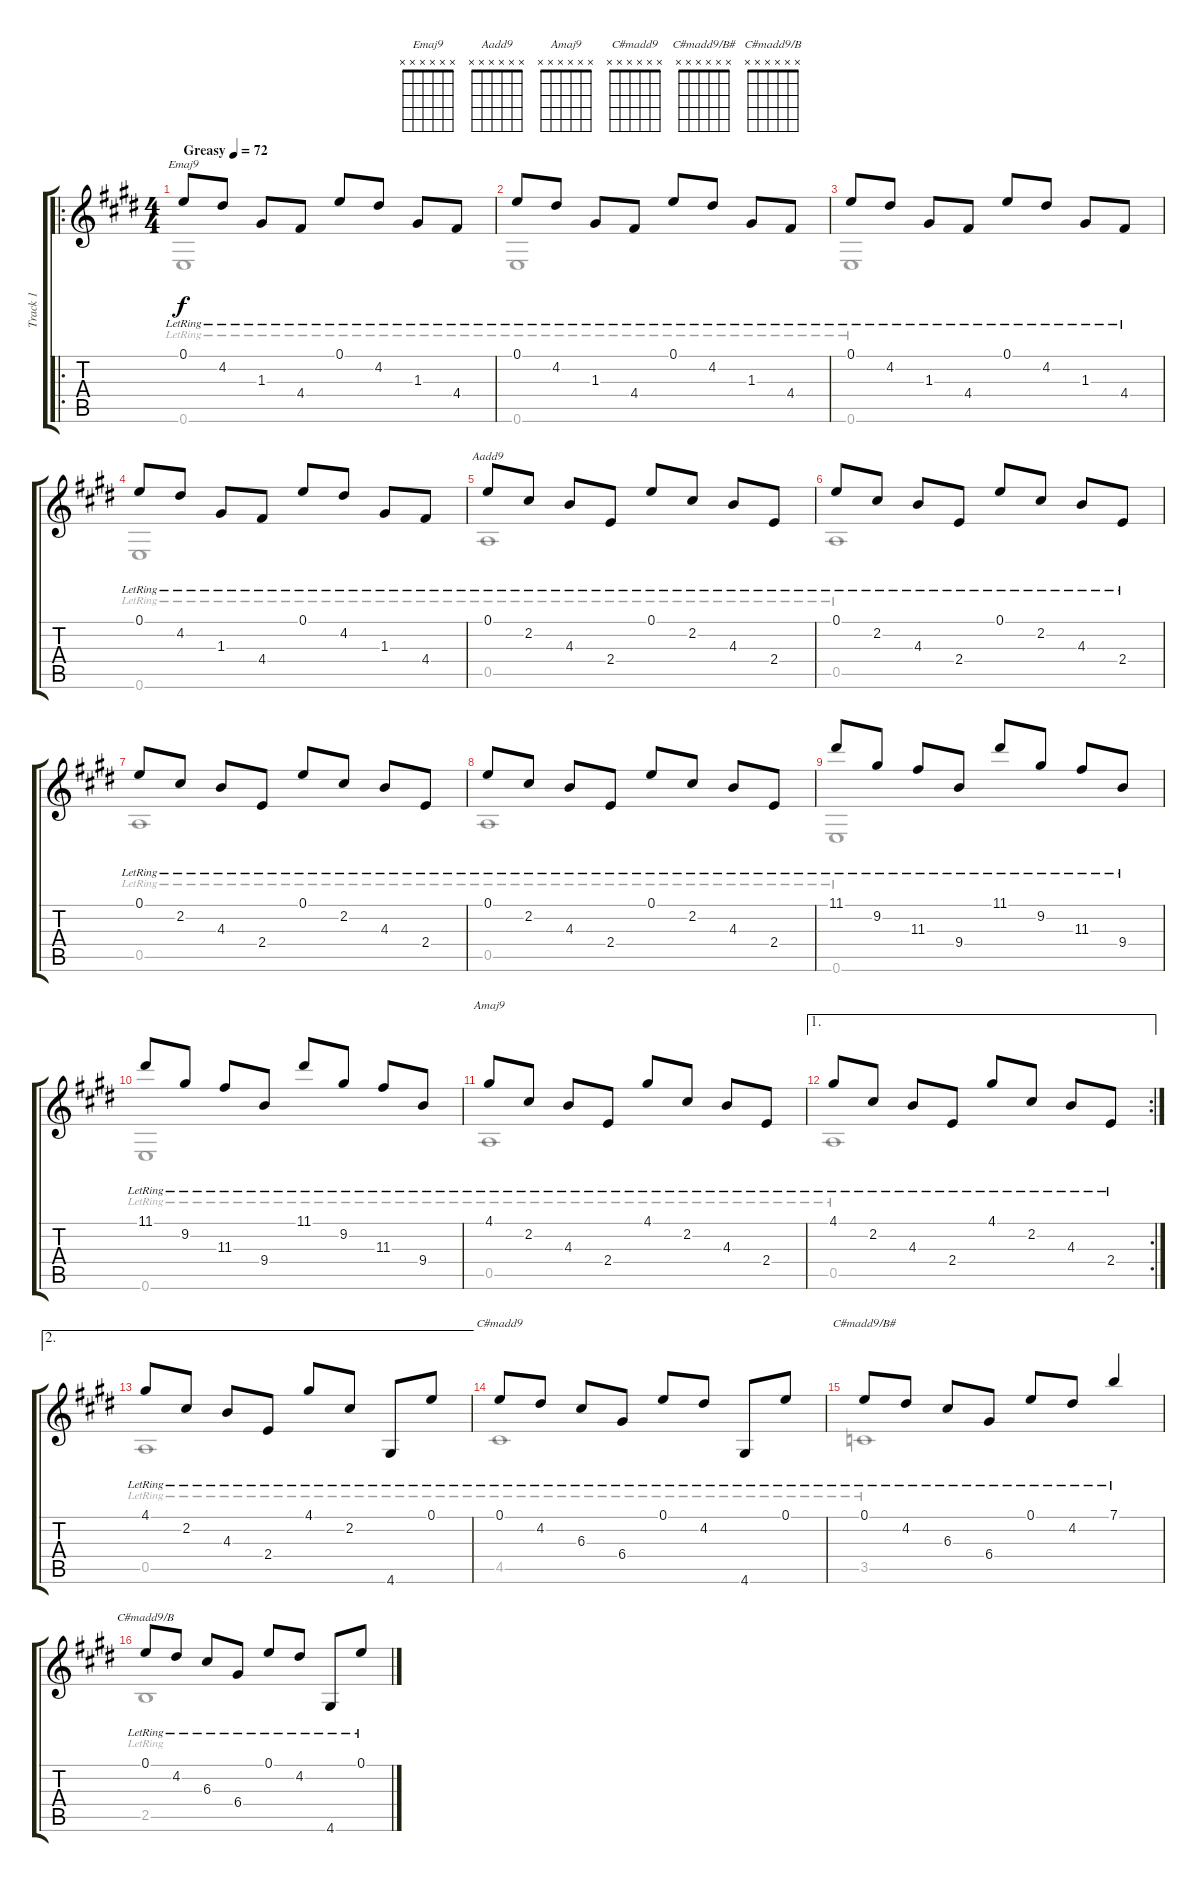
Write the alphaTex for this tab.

\track ("Track 1" "Track 1") {instrument acousticguitarsteel}
\staff {score tabs}
\tuning (E4 B3 G3 D3 A2 E2) {hide}
\chord ("Emaj9" x x x x x x)
\chord ("Aadd9" x x x x x x)
\chord ("Amaj9" x x x x x x)
\chord ("C#madd9" x x x x x x)
\chord ("C#madd9/B#" x x x x x x)
\chord ("C#madd9/B" x x x x x x)
\voice
\ro
\ts (4 4)
\tempo (72 "Greasy")
\clef g2
\ks e
0.1{lr}.8{ch "Emaj9" dy f instrument acousticguitarsteel} 4.2{lr}.8 1.3{lr}.8 4.4{lr}.8 0.1{lr}.8 4.2{lr}.8 1.3{lr}.8 4.4{lr}.8 |
\ks c#minor
0.1{lr}.8 4.2{lr}.8 1.3{lr}.8 4.4{lr}.8 0.1{lr}.8 4.2{lr}.8 1.3{lr}.8 4.4{lr}.8 |
0.1{lr}.8 4.2{lr}.8 1.3{lr}.8 4.4{lr}.8 0.1{lr}.8 4.2{lr}.8 1.3{lr}.8 4.4{lr}.8 |
0.1{lr}.8 4.2{lr}.8 1.3{lr}.8 4.4{lr}.8 0.1{lr}.8 4.2{lr}.8 1.3{lr}.8 4.4{lr}.8 |
\ks e
0.1{lr}.8{ch "Aadd9"} 2.2{lr}.8 4.3{lr}.8 2.4{lr}.8 0.1{lr}.8 2.2{lr}.8 4.3{lr}.8 2.4{lr}.8 |
\ks c#minor
0.1{lr}.8 2.2{lr}.8 4.3{lr}.8 2.4{lr}.8 0.1{lr}.8 2.2{lr}.8 4.3{lr}.8 2.4{lr}.8 |
0.1{lr}.8 2.2{lr}.8 4.3{lr}.8 2.4{lr}.8 0.1{lr}.8 2.2{lr}.8 4.3{lr}.8 2.4{lr}.8 |
0.1{lr}.8 2.2{lr}.8 4.3{lr}.8 2.4{lr}.8 0.1{lr}.8 2.2{lr}.8 4.3{lr}.8 2.4{lr}.8 |
\ks e
11.1{lr}.8 9.2{lr}.8 11.3{lr}.8 9.4{lr}.8 11.1{lr}.8 9.2{lr}.8 11.3{lr}.8 9.4{lr}.8 |
\ks c#minor
11.1{lr}.8 9.2{lr}.8 11.3{lr}.8 9.4{lr}.8 11.1{lr}.8 9.2{lr}.8 11.3{lr}.8 9.4{lr}.8 |
4.1{lr}.8{ch "Amaj9"} 2.2{lr}.8 4.3{lr}.8 2.4{lr}.8 4.1{lr}.8 2.2{lr}.8 4.3{lr}.8 2.4{lr}.8 |
\ae 1
\rc 2
4.1{lr}.8 2.2{lr}.8 4.3{lr}.8 2.4{lr}.8 4.1{lr}.8 2.2{lr}.8 4.3{lr}.8 2.4{lr}.8 |
\ae 2
\ks e
4.1{lr}.8 2.2{lr}.8 4.3{lr}.8 2.4{lr}.8 4.1{lr}.8 2.2{lr}.8 4.6{lr}.8 0.1{lr}.8 |
\ks c#minor
0.1{lr}.8{ch "C#madd9"} 4.2{lr}.8 6.3{lr}.8 6.4{lr}.8 0.1{lr}.8 4.2{lr}.8 4.6{lr}.8 0.1{lr}.8 |
0.1{lr}.8{ch "C#madd9/B#"} 4.2{lr}.8 6.3{lr}.8 6.4{lr}.8 0.1{lr}.8 4.2{lr}.8 7.1{lr}.4 |
0.1{lr}.8{ch "C#madd9/B"} 4.2{lr}.8 6.3{lr}.8 6.4{lr}.8 0.1{lr}.8 4.2{lr}.8 4.6{lr}.8 0.1{lr}.8
\voice
\clef g2
\ottava regular
\simile none
\ks e
0.6{lr}.1{dy f} |
\ks c#minor
0.6{lr}.1 |
0.6{lr}.1 |
0.6{lr}.1 |
\ks e
0.5{lr}.1 |
\ks c#minor
0.5{lr}.1 |
0.5{lr}.1 |
0.5{lr}.1 |
\ks e
0.6{lr}.1 |
\ks c#minor
0.6{lr}.1 |
0.5{lr}.1 |
0.5{lr}.1 |
\ks e
0.5{lr}.1 |
\ks c#minor
4.5{lr}.1 |
3.5{lr}.1 |
2.5{lr}.1
